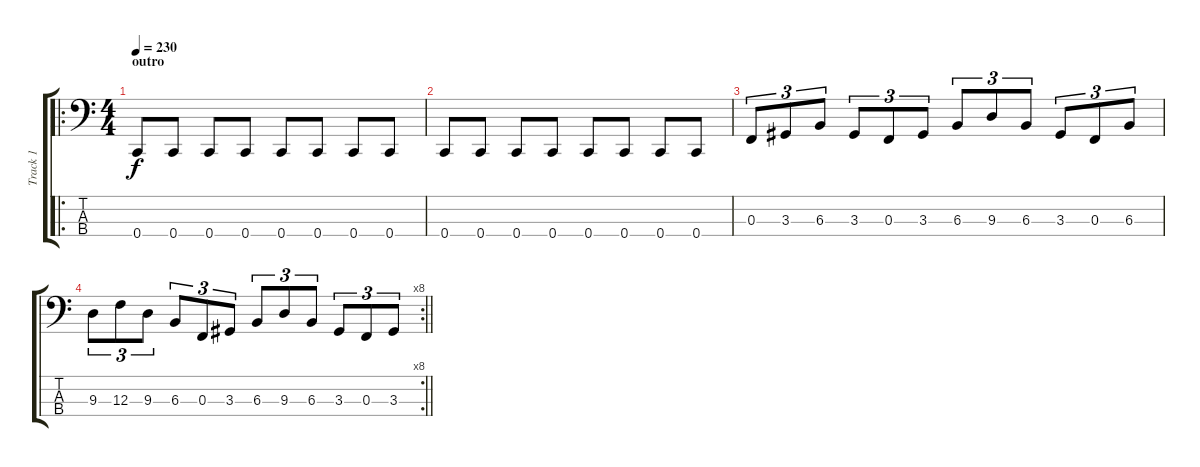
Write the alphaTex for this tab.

\track ("Track 1" "Track 1") {instrument electricbassfinger}
\staff {score tabs}
\tuning (Eb2 Bb1 F1 C1) {hide}
\ro
\ts (4 4)
\section ("" "outro")
\tempo 230
\clef f4
\ks c
0.4.8{dy f} 0.4.8 0.4.8 0.4.8 0.4.8 0.4.8 0.4.8 0.4.8 |
0.4.8 0.4.8 0.4.8 0.4.8 0.4.8 0.4.8 0.4.8 0.4.8 |
0.3.8{tu (3 2)} 3.3.8{tu (3 2)} 6.3.8{tu (3 2)} 3.3.8{tu (3 2)} 0.3.8{tu (3 2)} 3.3.8{tu (3 2)} 6.3.8{tu (3 2)} 9.3.8{tu (3 2)} 6.3.8{tu (3 2)} 3.3.8{tu (3 2)} 0.3.8{tu (3 2)} 6.3.8{tu (3 2)} |
\rc 8
\barLineRight lightlight
9.3.8{tu (3 2)} 12.3.8{tu (3 2)} 9.3.8{tu (3 2)} 6.3.8{tu (3 2)} 0.3.8{tu (3 2)} 3.3.8{tu (3 2)} 6.3.8{tu (3 2)} 9.3.8{tu (3 2)} 6.3.8{tu (3 2)} 3.3.8{tu (3 2)} 0.3.8{tu (3 2)} 3.3.8{tu (3 2)}
